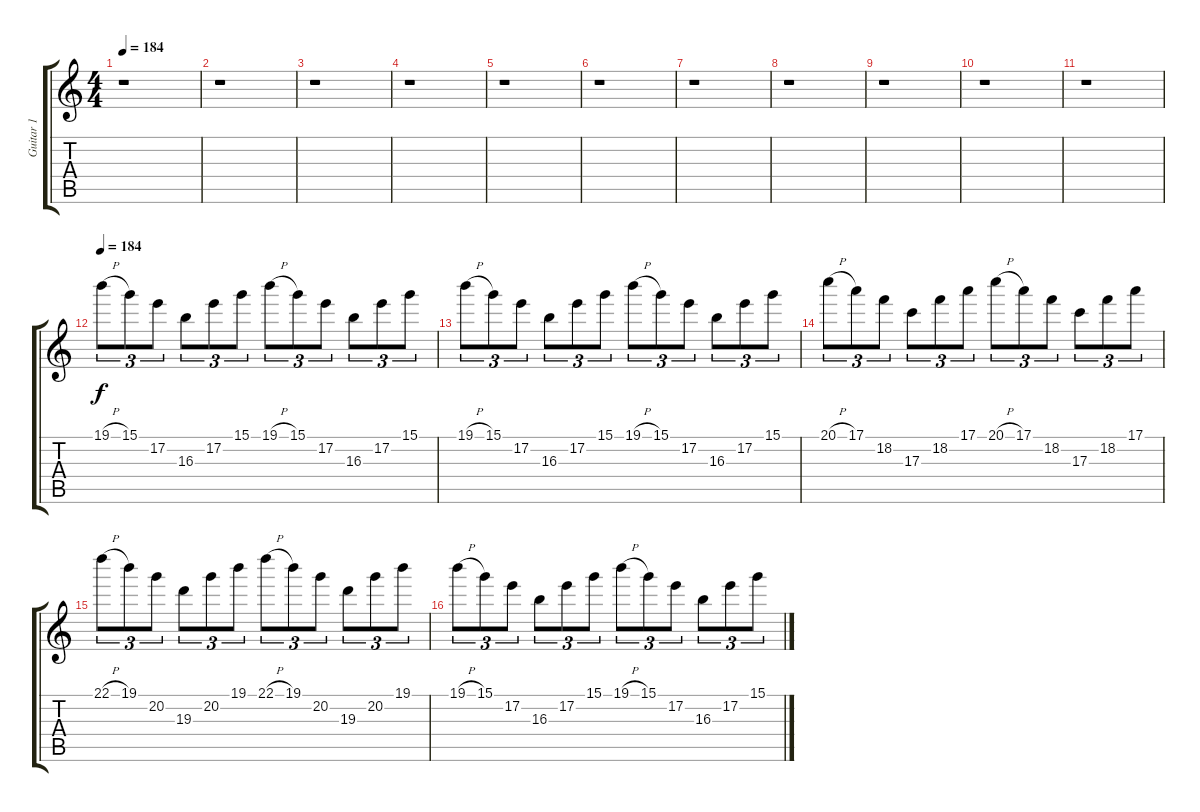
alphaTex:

\track ("Guitar 1" "Guitar 1") {instrument overdrivenguitar}
\staff {score tabs}
\tuning (E4 B3 G3 D3 A2 E2) {hide}
\ts (4 4)
\tempo 184
\clef g2
\ks c
r.1{dy f} |
r.1 |
r.1 |
r.1 |
r.1 |
r.1 |
r.1 |
r.1 |
r.1 |
r.1 |
r.1 |
\tempo 184
19.1{h}.8{tu (3 2)} 15.1.8{tu (3 2)} 17.2.8{tu (3 2)} 16.3.8{tu (3 2)} 17.2.8{tu (3 2)} 15.1.8{tu (3 2)} 19.1{h}.8{tu (3 2)} 15.1.8{tu (3 2)} 17.2.8{tu (3 2)} 16.3.8{tu (3 2)} 17.2.8{tu (3 2)} 15.1.8{tu (3 2)} |
19.1{h}.8{tu (3 2)} 15.1.8{tu (3 2)} 17.2.8{tu (3 2)} 16.3.8{tu (3 2)} 17.2.8{tu (3 2)} 15.1.8{tu (3 2)} 19.1{h}.8{tu (3 2)} 15.1.8{tu (3 2)} 17.2.8{tu (3 2)} 16.3.8{tu (3 2)} 17.2.8{tu (3 2)} 15.1.8{tu (3 2)} |
20.1{h}.8{tu (3 2)} 17.1.8{tu (3 2)} 18.2.8{tu (3 2)} 17.3.8{tu (3 2)} 18.2.8{tu (3 2)} 17.1.8{tu (3 2)} 20.1{h}.8{tu (3 2)} 17.1.8{tu (3 2)} 18.2.8{tu (3 2)} 17.3.8{tu (3 2)} 18.2.8{tu (3 2)} 17.1.8{tu (3 2)} |
22.1{h}.8{tu (3 2)} 19.1.8{tu (3 2)} 20.2.8{tu (3 2)} 19.3.8{tu (3 2)} 20.2.8{tu (3 2)} 19.1.8{tu (3 2)} 22.1{h}.8{tu (3 2)} 19.1.8{tu (3 2)} 20.2.8{tu (3 2)} 19.3.8{tu (3 2)} 20.2.8{tu (3 2)} 19.1.8{tu (3 2)} |
19.1{h}.8{tu (3 2)} 15.1.8{tu (3 2)} 17.2.8{tu (3 2)} 16.3.8{tu (3 2)} 17.2.8{tu (3 2)} 15.1.8{tu (3 2)} 19.1{h}.8{tu (3 2)} 15.1.8{tu (3 2)} 17.2.8{tu (3 2)} 16.3.8{tu (3 2)} 17.2.8{tu (3 2)} 15.1.8{tu (3 2)}
